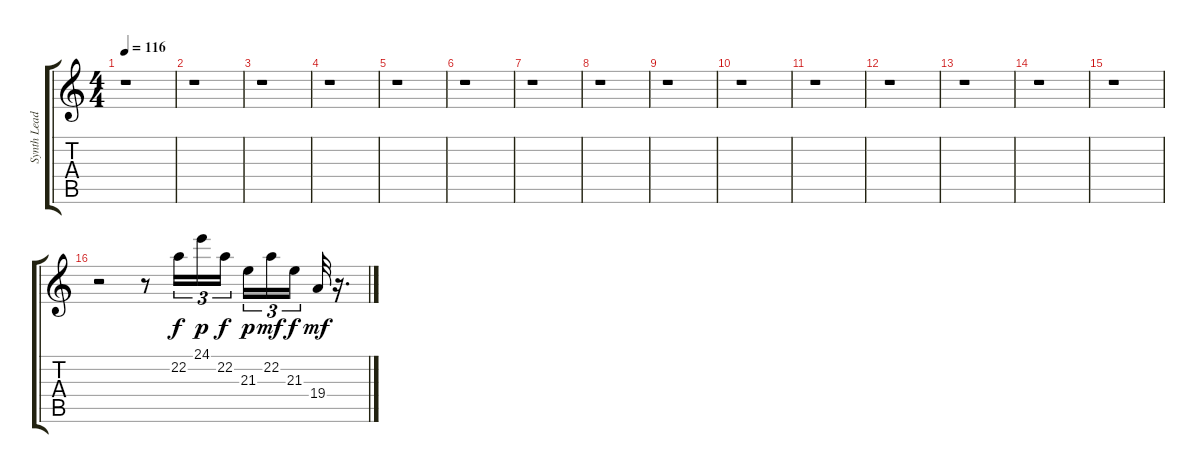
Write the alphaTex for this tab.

\track ("Synth Lead Fill" "Synth Lead") {instrument lead2sawtooth}
\staff {score tabs}
\tuning (E4 B3 G3 D3 A2 E2) {hide}
\ts (4 4)
\tempo 116
\clef g2
\ks c
r.1{dy f} |
r.1 |
r.1 |
r.1 |
r.1 |
r.1 |
r.1 |
r.1 |
r.1 |
r.1 |
r.1 |
r.1 |
r.1 |
r.1 |
r.1 |
r.2 r.8 22.2.16{tu (3 2)} 24.1.16{tu (3 2) dy p} 22.2.16{tu (3 2) dy f} 21.3.16{tu (3 2) dy p} 22.2.16{tu (3 2) dy mf} 21.3.16{tu (3 2) dy f beam splitsecondary} 19.4.32{dy mf} r.16{d}
